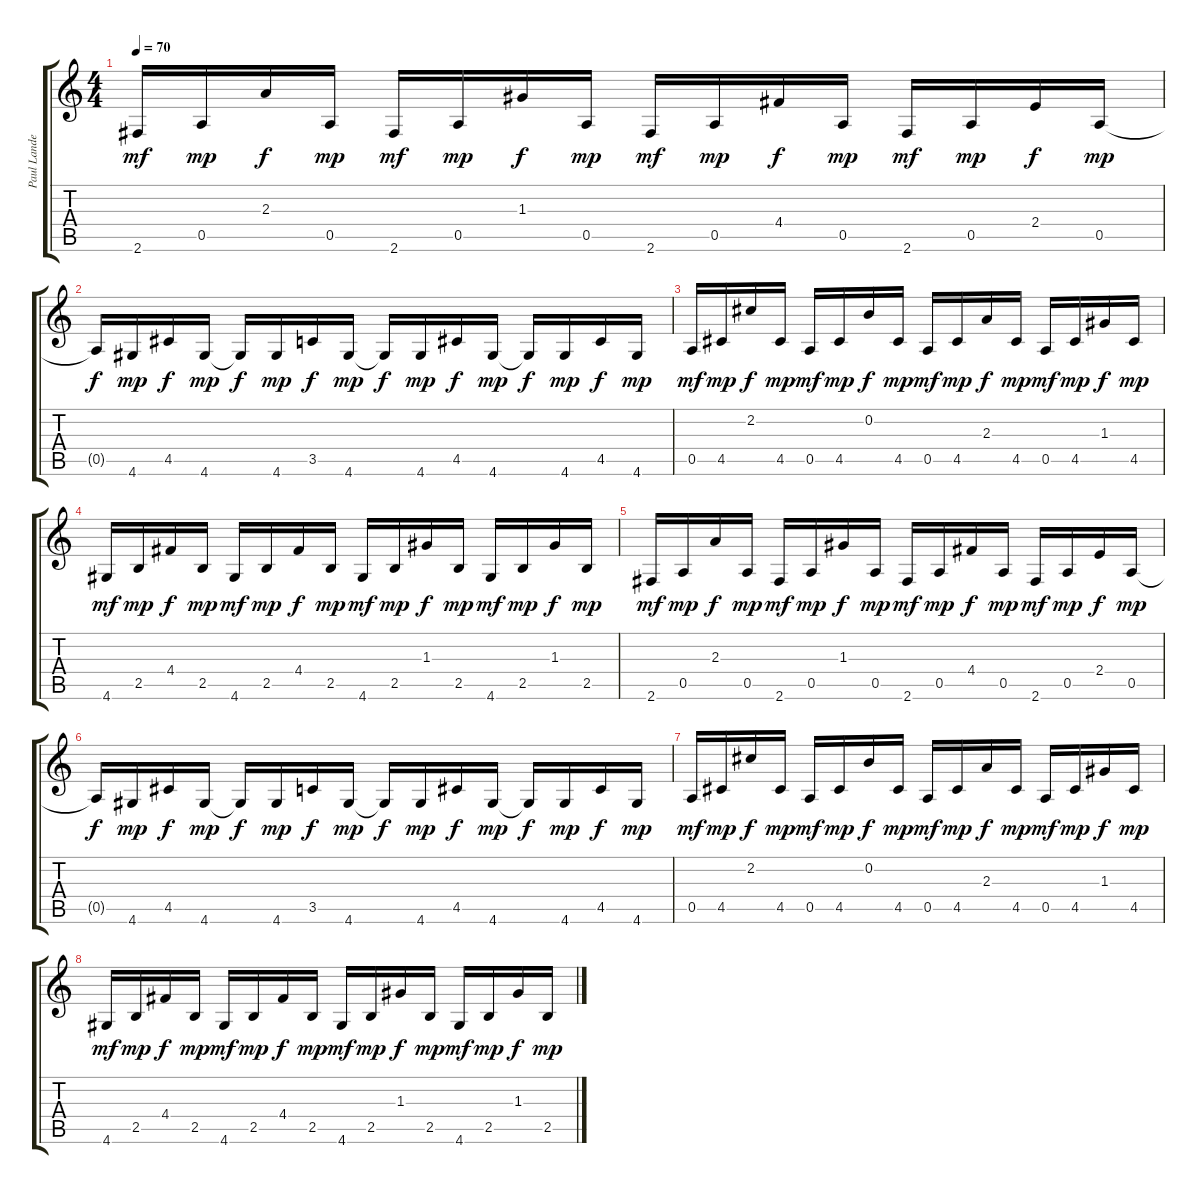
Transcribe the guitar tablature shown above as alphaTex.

\track ("Paul Landers" "Paul Lande") {instrument acousticguitarnylon}
\staff {score tabs}
\tuning (E4 B3 G3 D3 A2 E2) {hide}
\ts (4 4)
\tempo 70
\clef g2
\ks c
2.6.16{dy mf} 0.5.16{dy mp} 2.3.16{dy f} 0.5.16{dy mp} 2.6.16{dy mf} 0.5.16{dy mp} 1.3.16{dy f} 0.5.16{dy mp} 2.6.16{dy mf} 0.5.16{dy mp} 4.4.16{dy f} 0.5.16{dy mp} 2.6.16{dy mf} 0.5.16{dy mp} 2.4.16{dy f} 0.5.16{dy mp} |
0.5{t}.16{dy f} 4.6.16{dy mp} 4.5.16{dy f} 4.6.16{dy mp} 4.6{t}.16{dy f} 4.6.16{dy mp} 3.5.16{dy f} 4.6.16{dy mp} 4.6{t}.16{dy f} 4.6.16{dy mp} 4.5.16{dy f} 4.6.16{dy mp} 4.6{t}.16{dy f} 4.6.16{dy mp} 4.5.16{dy f} 4.6.16{dy mp} |
0.5.16{dy mf} 4.5.16{dy mp} 2.2.16{dy f} 4.5.16{dy mp} 0.5.16{dy mf} 4.5.16{dy mp} 0.2.16{dy f} 4.5.16{dy mp} 0.5.16{dy mf} 4.5.16{dy mp} 2.3.16{dy f} 4.5.16{dy mp} 0.5.16{dy mf} 4.5.16{dy mp} 1.3.16{dy f} 4.5.16{dy mp} |
4.6.16{dy mf} 2.5.16{dy mp} 4.4.16{dy f} 2.5.16{dy mp} 4.6.16{dy mf} 2.5.16{dy mp} 4.4.16{dy f} 2.5.16{dy mp} 4.6.16{dy mf} 2.5.16{dy mp} 1.3.16{dy f} 2.5.16{dy mp} 4.6.16{dy mf} 2.5.16{dy mp} 1.3.16{dy f} 2.5.16{dy mp} |
2.6.16{dy mf} 0.5.16{dy mp} 2.3.16{dy f} 0.5.16{dy mp} 2.6.16{dy mf} 0.5.16{dy mp} 1.3.16{dy f} 0.5.16{dy mp} 2.6.16{dy mf} 0.5.16{dy mp} 4.4.16{dy f} 0.5.16{dy mp} 2.6.16{dy mf} 0.5.16{dy mp} 2.4.16{dy f} 0.5.16{dy mp} |
0.5{t}.16{dy f} 4.6.16{dy mp} 4.5.16{dy f} 4.6.16{dy mp} 4.6{t}.16{dy f} 4.6.16{dy mp} 3.5.16{dy f} 4.6.16{dy mp} 4.6{t}.16{dy f} 4.6.16{dy mp} 4.5.16{dy f} 4.6.16{dy mp} 4.6{t}.16{dy f} 4.6.16{dy mp} 4.5.16{dy f} 4.6.16{dy mp} |
0.5.16{dy mf} 4.5.16{dy mp} 2.2.16{dy f} 4.5.16{dy mp} 0.5.16{dy mf} 4.5.16{dy mp} 0.2.16{dy f} 4.5.16{dy mp} 0.5.16{dy mf} 4.5.16{dy mp} 2.3.16{dy f} 4.5.16{dy mp} 0.5.16{dy mf} 4.5.16{dy mp} 1.3.16{dy f} 4.5.16{dy mp} |
4.6.16{dy mf} 2.5.16{dy mp} 4.4.16{dy f} 2.5.16{dy mp} 4.6.16{dy mf} 2.5.16{dy mp} 4.4.16{dy f} 2.5.16{dy mp} 4.6.16{dy mf} 2.5.16{dy mp} 1.3.16{dy f} 2.5.16{dy mp} 4.6.16{dy mf} 2.5.16{dy mp} 1.3.16{dy f} 2.5.16{dy mp}
